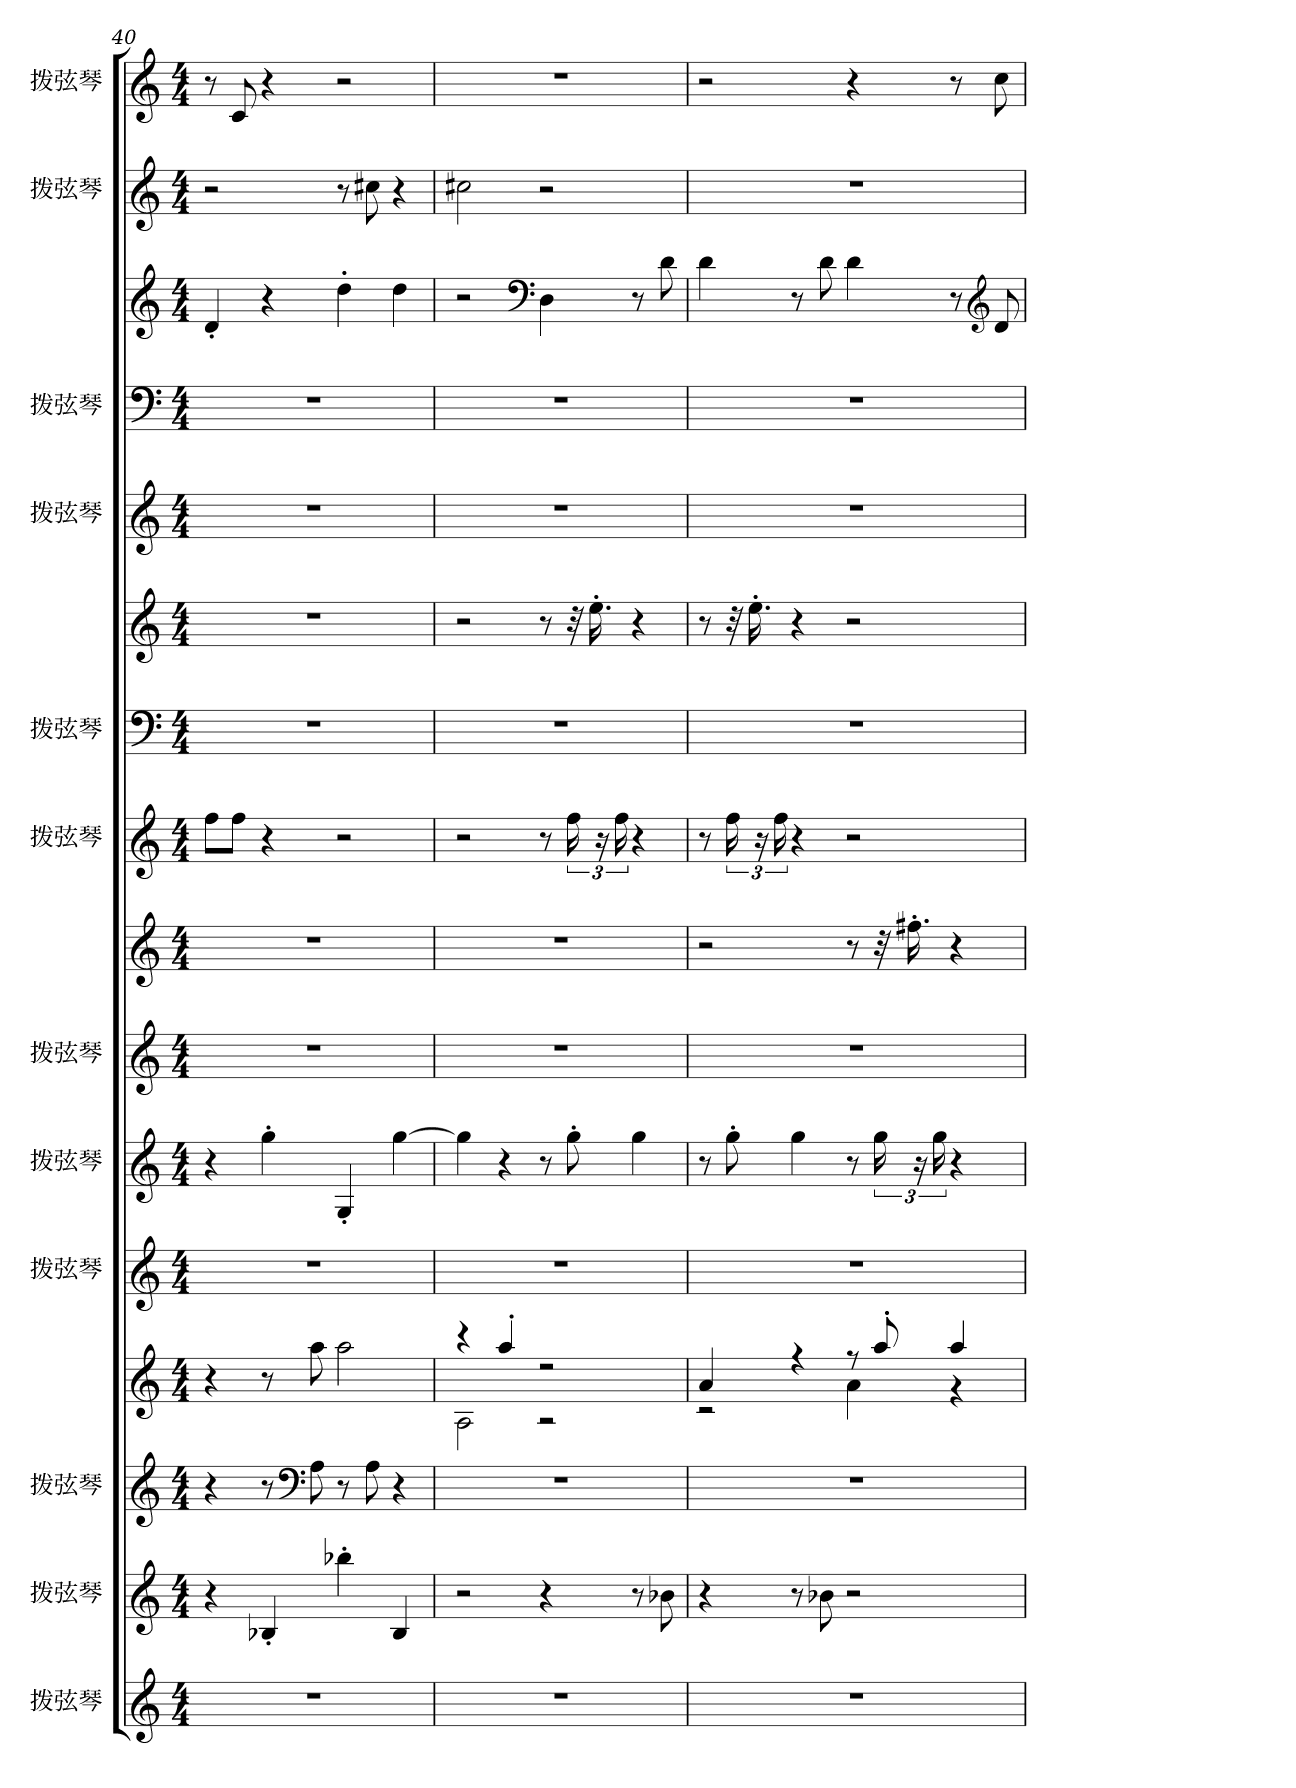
**kern	**kern	**kern	**kern	**kern	**kern	**kern	**kern	**kern	**kern	**kern	**kern	**kern	**kern	**kern	**kern
*part12	*part11	*part10	*part10	*part9	*part8	*part7	*part7	*part6	*part5	*part5	*part4	*part3	*part3	*part2	*part1
*staff16	*staff15	*staff14	*staff13	*staff12	*staff11	*staff10	*staff9	*staff8	*staff7	*staff6	*staff5	*staff4	*staff3	*staff2	*staff1
*I"拨弦琴	*I"拨弦琴	*I"拨弦琴	*	*I"拨弦琴	*I"拨弦琴	*I"拨弦琴	*	*I"拨弦琴	*I"拨弦琴	*	*I"拨弦琴	*I"拨弦琴	*	*I"拨弦琴	*I"拨弦琴
*clefG2	*clefG2	*clefG2	*clefG2	*clefG2	*clefG2	*clefG2	*clefG2	*clefG2	*clefF4	*clefG2	*clefG2	*clefF4	*clefG2	*clefG2	*clefG2
*k[]	*k[]	*k[]	*k[]	*k[]	*k[]	*k[]	*k[]	*k[]	*k[]	*k[]	*k[]	*k[]	*k[]	*k[]	*k[]
*M4/4	*M4/4	*M4/4	*M4/4	*M4/4	*M4/4	*M4/4	*M4/4	*M4/4	*M4/4	*M4/4	*M4/4	*M4/4	*M4/4	*M4/4	*M4/4
=40	=40	=40	=40	=40	=40	=40	=40	=40	=40	=40	=40	=40	=40	=40	=40
1r	4r	4r	4r	1r	4r	1r	1r	8ff\L	1r	1r	1r	1r	4d'/	2r	8r
.	.	.	.	.	.	.	.	8ff\J	.	.	.	.	.	.	8c/
.	4B-X'/	8r	8r	.	4gg'\	.	.	4r	.	.	.	.	4r	.	4r
*	*	*clefF4	*	*	*	*	*	*	*	*	*	*	*	*	*
.	.	8A\	8aa\	.	.	.	.	.	.	.	.	.	.	.	.
.	4bb-X'\	8r	2aa\	.	4G'/	.	.	2r	.	.	.	.	4dd'\	8r	2r
.	.	8A\	.	.	.	.	.	.	.	.	.	.	.	8cc#X\	.
.	4B-/	4r	.	.	[4gg\	.	.	.	.	.	.	.	4dd\	4r	.
!!LO:PB:g=z
=41	=41	=41	=41	=41	=41	=41	=41	=41	=41	=41	=41	=41	=41	=41	=41
*	*	*	*^	*	*	*	*	*	*	*	*	*	*	*	*
1r	2r	1r	4r	2A\	1r	4gg\]	1r	1r	2r	1r	2r	1r	1r	2r	2cc#X\	1r
.	.	.	4aa'/	.	.	4r	.	.	.	.	.	.	.	.	.	.
*	*	*	*	*	*	*	*	*	*	*	*	*	*	*clefF4	*	*
.	4r	.	2r	2r	.	8r	.	.	8r	.	8r	.	.	4D\	2r	.
.	.	.	.	.	.	8gg'\	.	.	24ff\	.	32r	.	.	.	.	.
.	.	.	.	.	.	.	.	.	.	.	16.ee'\	.	.	.	.	.
.	.	.	.	.	.	.	.	.	24r	.	.	.	.	.	.	.
.	.	.	.	.	.	.	.	.	24ff\	.	.	.	.	.	.	.
.	8r	.	.	.	.	4gg\	.	.	4r	.	4r	.	.	8r	.	.
.	8b-X\	.	.	.	.	.	.	.	.	.	.	.	.	8d\	.	.
=42	=42	=42	=42	=42	=42	=42	=42	=42	=42	=42	=42	=42	=42	=42	=42	=42
1r	4r	1r	4a/	2r	1r	8r	1r	2r	8r	1r	8r	1r	1r	4d\	1r	2r
.	.	.	.	.	.	8gg'\	.	.	24ff\	.	32r	.	.	.	.	.
.	.	.	.	.	.	.	.	.	.	.	16.ee'\	.	.	.	.	.
.	.	.	.	.	.	.	.	.	24r	.	.	.	.	.	.	.
.	.	.	.	.	.	.	.	.	24ff\	.	.	.	.	.	.	.
.	8r	.	4r	.	.	4gg\	.	.	4r	.	4r	.	.	8r	.	.
.	8b-X\	.	.	.	.	.	.	.	.	.	.	.	.	8d\	.	.
.	2r	.	8r	4a\	.	8r	.	8r	2r	.	2r	.	.	4d\	.	4r
.	.	.	8aa'/	.	.	24gg\	.	32r	.	.	.	.	.	.	.	.
.	.	.	.	.	.	.	.	16.ff#X'\	.	.	.	.	.	.	.	.
.	.	.	.	.	.	24r	.	.	.	.	.	.	.	.	.	.
.	.	.	.	.	.	24gg\	.	.	.	.	.	.	.	.	.	.
.	.	.	4aa/	4r	.	4r	.	4r	.	.	.	.	.	8r	.	8r
*	*	*	*	*	*	*	*	*	*	*	*	*	*	*clefG2	*	*
.	.	.	.	.	.	.	.	.	.	.	.	.	.	8d/	.	8cc\
*	*	*	*v	*v	*	*	*	*	*	*	*	*	*	*	*	*
=	=	=	=	=	=	=	=	=	=	=	=	=	=	=	=
*-	*-	*-	*-	*-	*-	*-	*-	*-	*-	*-	*-	*-	*-	*-	*-
